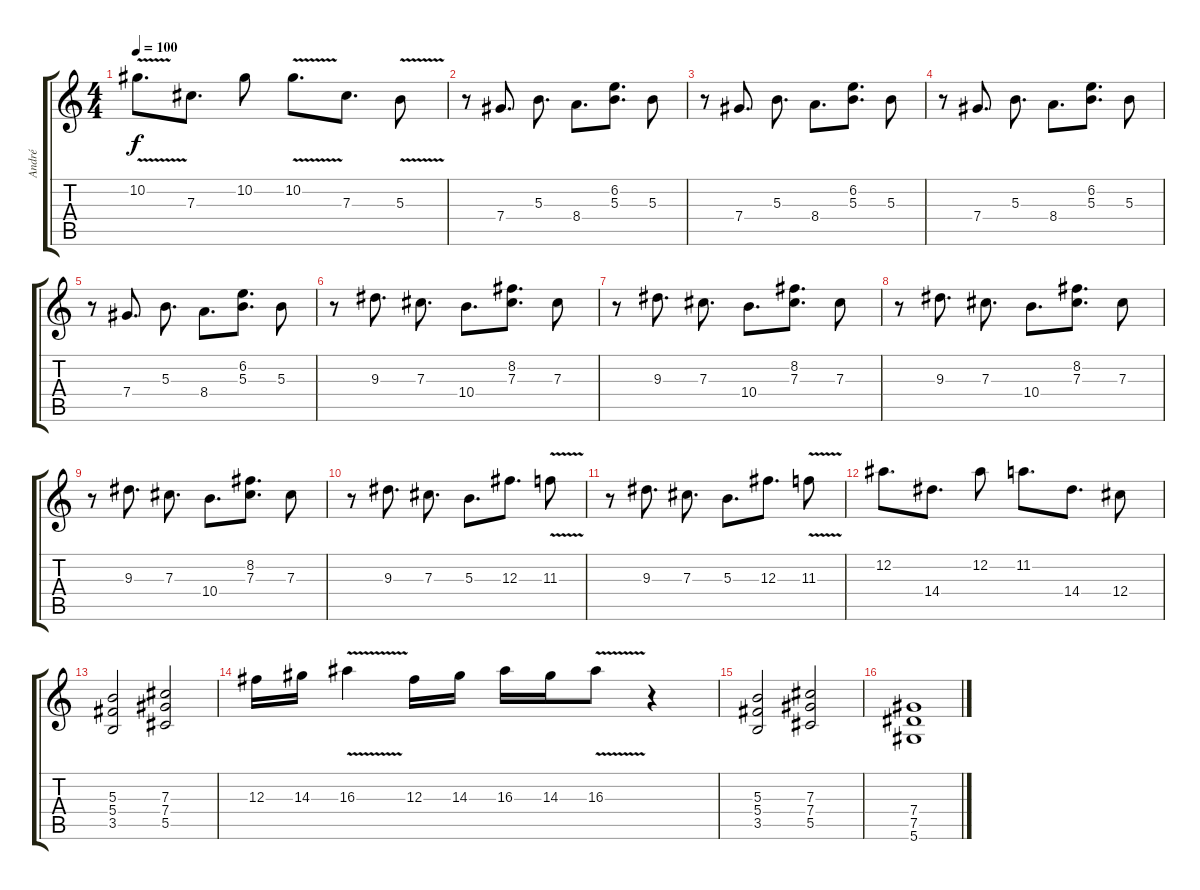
\track ("André" "André") {instrument distortionguitar}
\staff {score tabs}
\tuning (Eb4 Bb3 Gb3 Db3 Ab2 Eb2) {hide}
\ts (4 4)
\tempo 100
\clef g2
\ks c
10.2{v}.8{d dy f} 7.3.8{d} 10.2.8 10.2{v}.8{d} 7.3.8{d} 5.3{v}.8 |
r.8 7.4.8{d} 5.3.8{d} 8.4.8{d} (6.2 5.3).8{d} 5.3.8 |
r.8 7.4.8{d} 5.3.8{d} 8.4.8{d} (6.2 5.3).8{d} 5.3.8 |
r.8 7.4.8{d} 5.3.8{d} 8.4.8{d} (6.2 5.3).8{d} 5.3.8 |
r.8 7.4.8{d} 5.3.8{d} 8.4.8{d} (6.2 5.3).8{d} 5.3.8 |
r.8 9.3.8{d} 7.3.8{d} 10.4.8{d} (8.2 7.3).8{d} 7.3.8 |
r.8 9.3.8{d} 7.3.8{d} 10.4.8{d} (8.2 7.3).8{d} 7.3.8 |
r.8 9.3.8{d} 7.3.8{d} 10.4.8{d} (8.2 7.3).8{d} 7.3.8 |
r.8 9.3.8{d} 7.3.8{d} 10.4.8{d} (8.2 7.3).8{d} 7.3.8 |
r.8 9.3.8{d} 7.3.8{d} 5.3.8{d} 12.3.8{d} 11.3{v}.8 |
r.8 9.3.8{d} 7.3.8{d} 5.3.8{d} 12.3.8{d} 11.3{v}.8 |
12.2.8{d} 14.4.8{d} 12.2.8 11.2.8{d} 14.4.8{d} 12.4.8 |
(5.3 5.4 3.5).2 (7.3 7.4 5.5).2 |
12.3.16 14.3.16 16.3{v}.4 12.3.16 14.3.16 16.3.16 14.3.16 16.3{v}.8 r.4 |
(5.3 5.4 3.5).2 (7.3 7.4 5.5).2 |
(7.4 7.5 5.6).1
